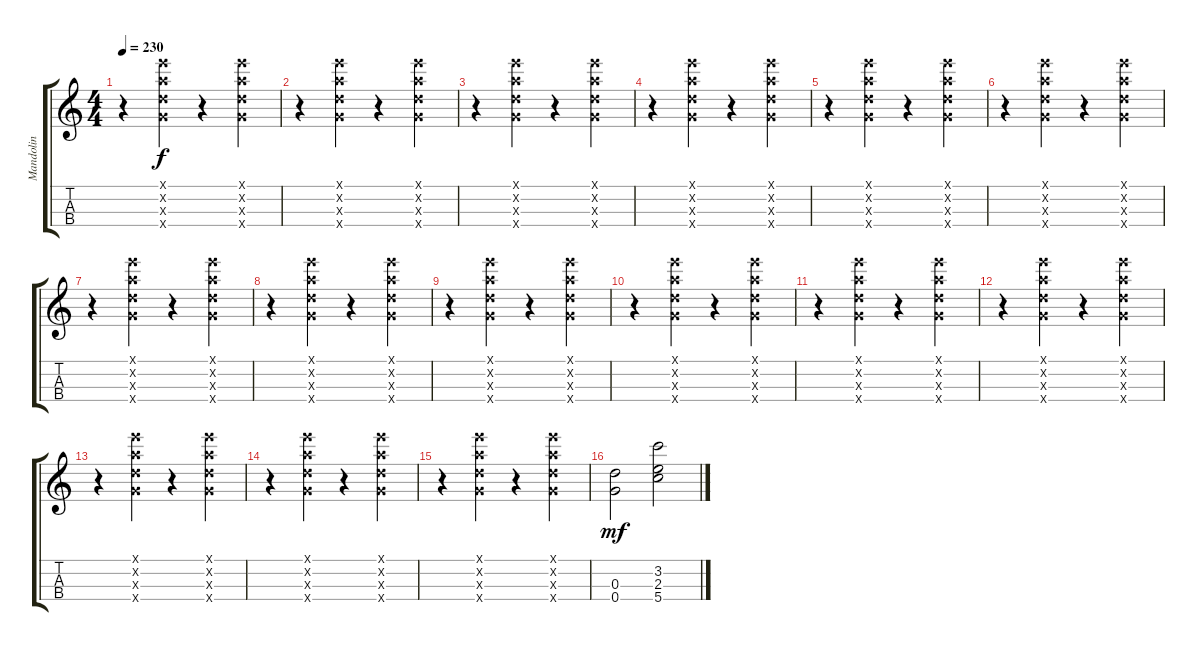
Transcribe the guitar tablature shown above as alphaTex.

\track ("Mandolin" "Mandolin") {instrument acousticguitarnylon}
\staff {score tabs}
\tuning (E5 A4 D4 G3) {hide}
\ts (4 4)
\tempo 230
\clef g2
\ks c
r.4{dy f} (0.1{x} 0.2{x} 0.3{x} 0.4{x}).4 r.4 (0.1{x} 0.2{x} 0.3{x} 0.4{x}).4 |
r.4 (0.1{x} 0.2{x} 0.3{x} 0.4{x}).4 r.4 (0.1{x} 0.2{x} 0.3{x} 0.4{x}).4 |
r.4 (0.1{x} 0.2{x} 0.3{x} 0.4{x}).4 r.4 (0.1{x} 0.2{x} 0.3{x} 0.4{x}).4 |
r.4 (0.1{x} 0.2{x} 0.3{x} 0.4{x}).4 r.4 (0.1{x} 0.2{x} 0.3{x} 0.4{x}).4 |
r.4 (0.1{x} 0.2{x} 0.3{x} 0.4{x}).4 r.4 (0.1{x} 0.2{x} 0.3{x} 0.4{x}).4 |
r.4 (0.1{x} 0.2{x} 0.3{x} 0.4{x}).4 r.4 (0.1{x} 0.2{x} 0.3{x} 0.4{x}).4 |
r.4 (0.1{x} 0.2{x} 0.3{x} 0.4{x}).4 r.4 (0.1{x} 0.2{x} 0.3{x} 0.4{x}).4 |
r.4 (0.1{x} 0.2{x} 0.3{x} 0.4{x}).4 r.4 (0.1{x} 0.2{x} 0.3{x} 0.4{x}).4 |
r.4 (0.1{x} 0.2{x} 0.3{x} 0.4{x}).4 r.4 (0.1{x} 0.2{x} 0.3{x} 0.4{x}).4 |
r.4 (0.1{x} 0.2{x} 0.3{x} 0.4{x}).4 r.4 (0.1{x} 0.2{x} 0.3{x} 0.4{x}).4 |
r.4 (0.1{x} 0.2{x} 0.3{x} 0.4{x}).4 r.4 (0.1{x} 0.2{x} 0.3{x} 0.4{x}).4 |
r.4 (0.1{x} 0.2{x} 0.3{x} 0.4{x}).4 r.4 (0.1{x} 0.2{x} 0.3{x} 0.4{x}).4 |
r.4 (0.1{x} 0.2{x} 0.3{x} 0.4{x}).4 r.4 (0.1{x} 0.2{x} 0.3{x} 0.4{x}).4 |
r.4 (0.1{x} 0.2{x} 0.3{x} 0.4{x}).4 r.4 (0.1{x} 0.2{x} 0.3{x} 0.4{x}).4 |
r.4 (0.1{x} 0.2{x} 0.3{x} 0.4{x}).4 r.4 (0.1{x} 0.2{x} 0.3{x} 0.4{x}).4 |
(0.3 0.4).2{dy mf} (3.2 2.3 5.4).2
